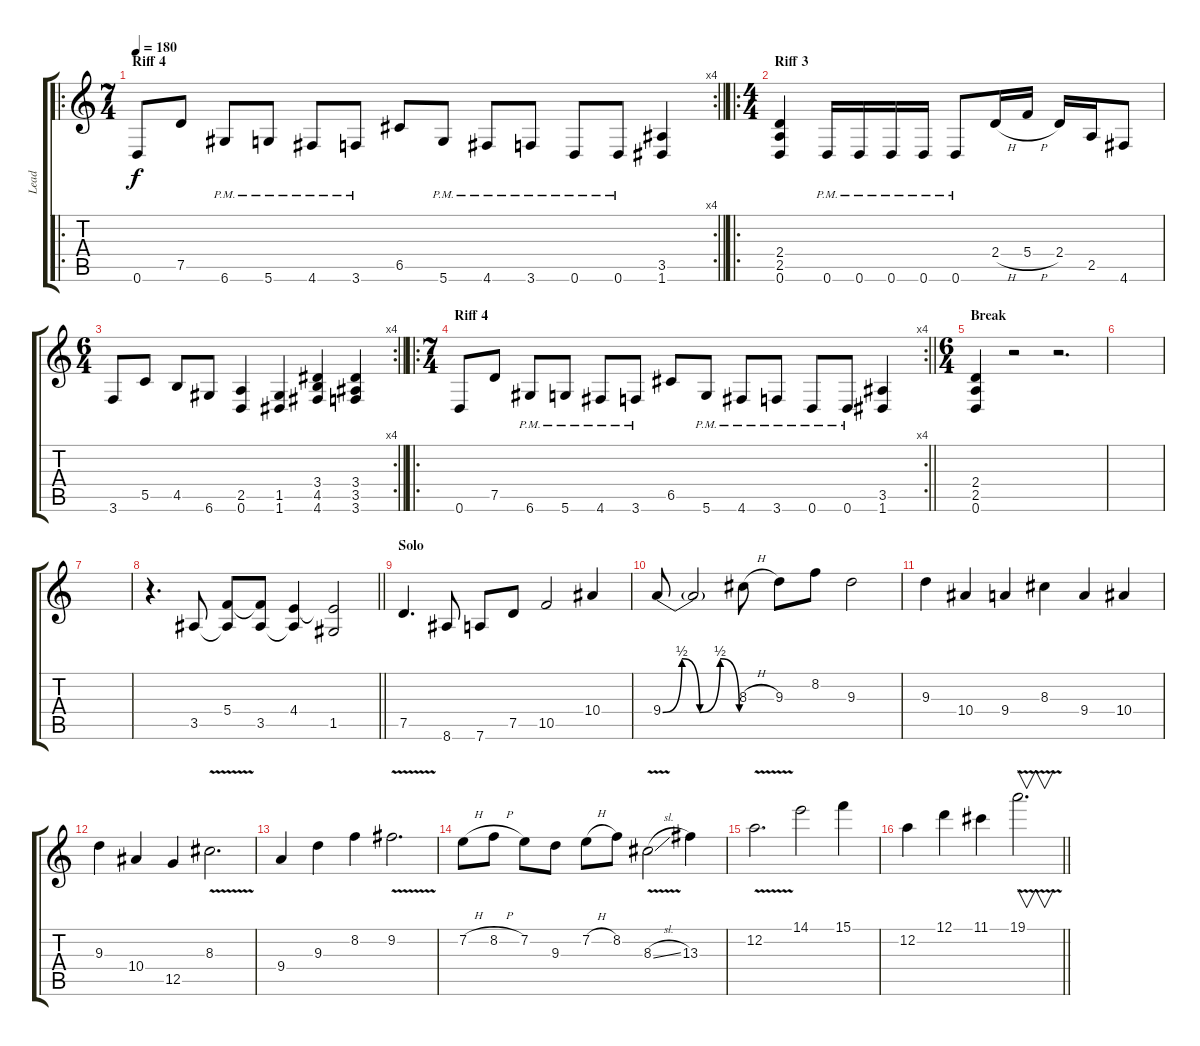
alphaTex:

\track ("Lead" "Lead") {instrument distortionguitar}
\staff {score tabs}
\tuning (D4 A3 F3 C3 G2 D2) {hide}
\ro
\rc 4
\ts (7 4)
\section ("" "Riff 4")
\tempo 180
\clef g2
\barLineRight lightlight
\ks c
0.6.8{dy f} 7.5.8 6.6{pm}.8 5.6{pm}.8 4.6{pm}.8 3.6{pm}.8 6.5.8 5.6{pm}.8 4.6{pm}.8 3.6{pm}.8 0.6{pm}.8 0.6{pm}.8 (3.5 1.6).4 |
\ro
\ts (4 4)
\section ("" "Riff 3")
(2.4 2.5 0.6).4 0.6{pm}.16 0.6{pm}.16 0.6{pm}.16 0.6{pm}.16 0.6{pm}.8 2.4{h}.16 5.4{h}.16 2.4.16 2.5.16 4.6.8 |
\rc 4
\ts (6 4)
\barLineRight lightlight
3.6.8 5.5.8 4.5.8 6.6.8 (2.5 0.6).4 (1.5 1.6).4 (3.4 4.5 4.6).4 (3.4 3.5 3.6).4 |
\ro
\rc 4
\ts (7 4)
\section ("" "Riff 4")
\barLineRight lightlight
0.6.8 7.5.8 6.6{pm}.8 5.6{pm}.8 4.6{pm}.8 3.6{pm}.8 6.5.8 5.6{pm}.8 4.6{pm}.8 3.6{pm}.8 0.6{pm}.8 0.6{pm}.8 (3.5 1.6).4 |
\ts (6 4)
\section ("" "Break")
(2.4 2.5 0.6).4 r.2 r.2{d} |
|
|
\barLineRight lightlight
r.4{d} 3.5.8 (5.4 3.5{t}).8 (5.4{t} 3.5).8 (4.4 3.5{t}).4 (4.4{t} 1.5).2 |
\section ("" "Solo")
7.5.4{d} 8.6.8 7.6.8 7.5.8 10.5.2 10.4.4 |
9.4{be (custom 0 0 15 2 29 0 45 2 60 0)}.8 9.4{t}.2 8.3{h}.8 9.3.8 8.2.8 9.3.2 |
9.3.4 10.4.4 9.4.4 8.3.4 9.4.4 10.4.4 |
9.3.4 10.4.4 12.5.4 8.3{v}.2{d} |
9.4.4 9.3.4 8.2.4 9.2{v}.2{d} |
7.2{h}.8 8.2{h}.8 7.2.8 9.3.8 7.2{h}.8 8.2.8 8.3{v sl}.2 13.3.4 |
12.2{v}.2{d} 14.1.2 15.1.4 |
\barLineRight lightlight
12.2.4 12.1.4 11.1.4 19.1{v}.2{v d}
